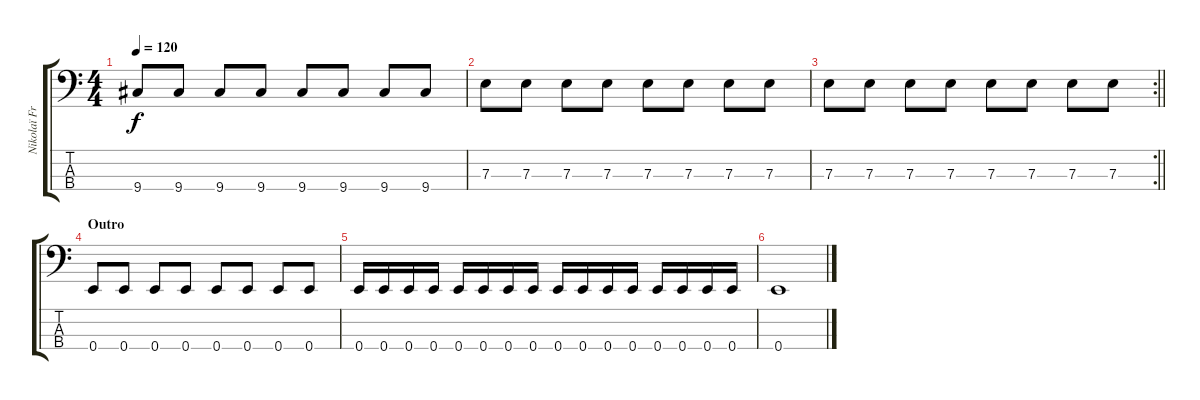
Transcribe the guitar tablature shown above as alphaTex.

\track ("Nikolaï Fraiture" "Nikolaï Fr") {instrument electricbassfinger}
\staff {score tabs}
\tuning (G2 D2 A1 E1) {hide}
\ts (4 4)
\tempo 120
\clef f4
\ks c
9.4.8{dy f} 9.4.8 9.4.8 9.4.8 9.4.8 9.4.8 9.4.8 9.4.8 |
7.3.8 7.3.8 7.3.8 7.3.8 7.3.8 7.3.8 7.3.8 7.3.8 |
\rc 2
\barLineRight lightlight
7.3.8 7.3.8 7.3.8 7.3.8 7.3.8 7.3.8 7.3.8 7.3.8 |
\section ("" "Outro")
0.4.8 0.4.8 0.4.8 0.4.8 0.4.8 0.4.8 0.4.8 0.4.8 |
0.4.16 0.4.16 0.4.16 0.4.16 0.4.16 0.4.16 0.4.16 0.4.16 0.4.16 0.4.16 0.4.16 0.4.16 0.4.16 0.4.16 0.4.16 0.4.16 |
0.4.1
